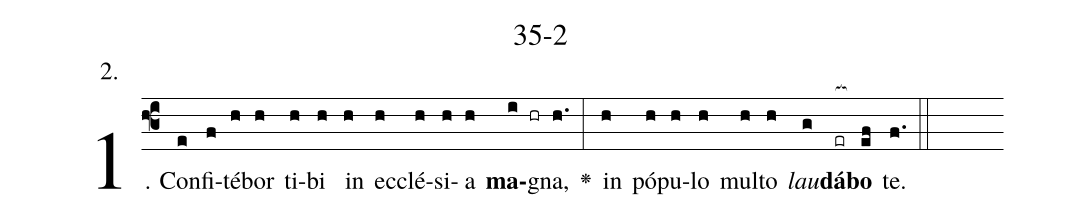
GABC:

name: 35-2;
annotation: 2.;
%%
(f3)1. Con(e)fi(f)té(h)bor(h) ti(h)bi(h) in(h) ec(h)clé(h)si(h)a(h) <b>ma</b>(i hr)gna,(h.) <v>\greheightstar</v>(:) in(h) pó(h)pu(h)lo(h) mul(h)to(h) <i>lau</i>(g)<b>dá</b>(er[ocb:1{])<b>bo</b>(ef[ocb:0}]) te.(f.) (::)


%E(h) u(h) o(h) u(g) a(ef) e.(f.) (::)
